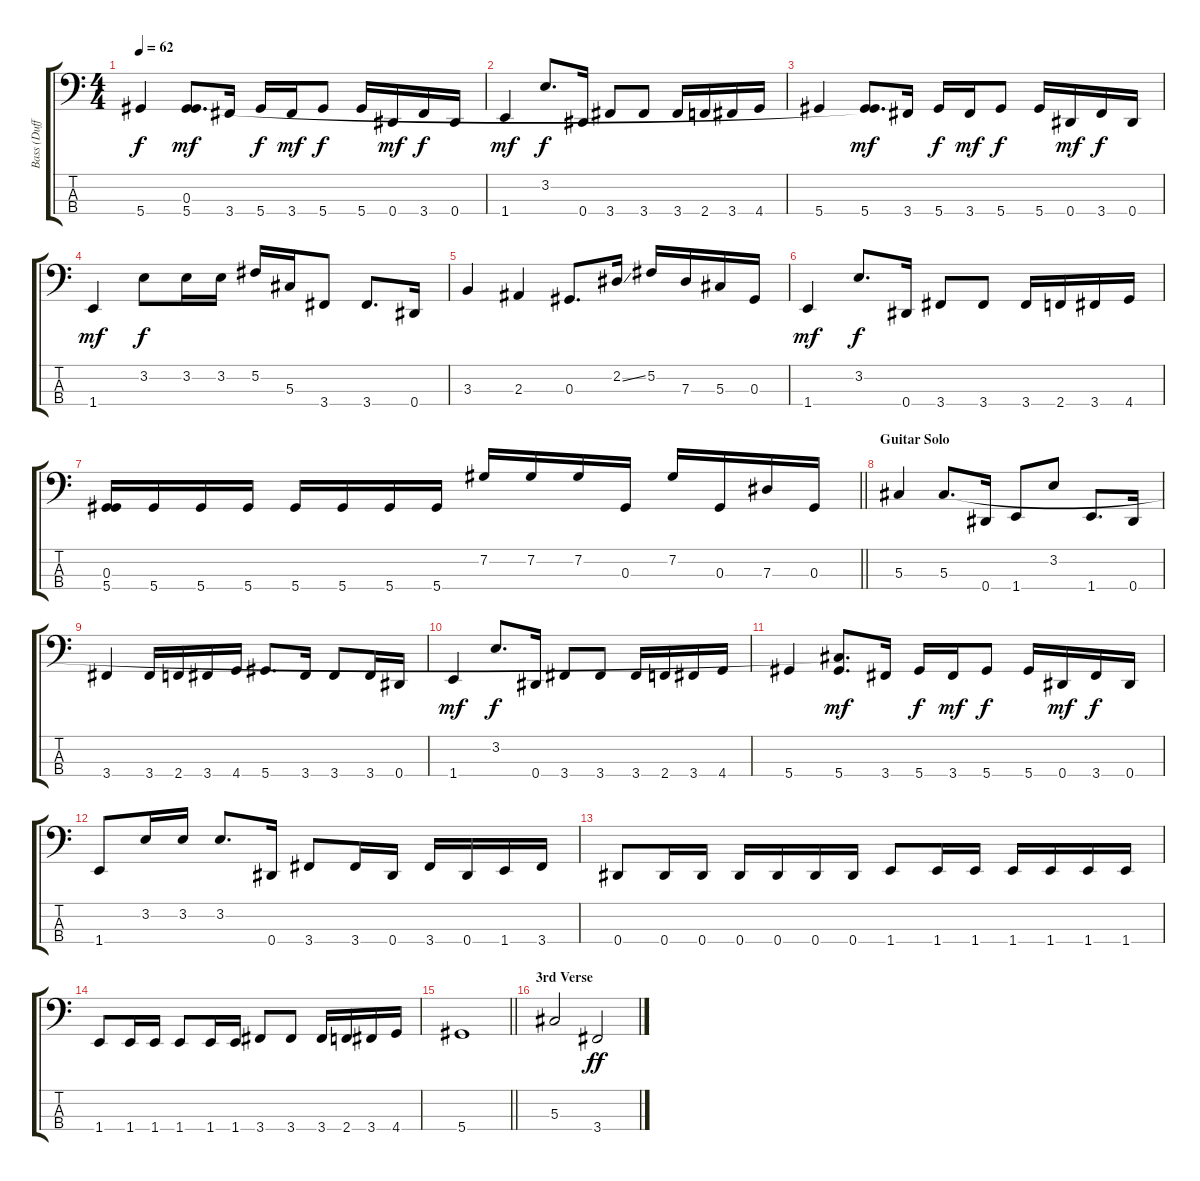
\track ("Bass (Duff)" "Bass (Duff") {instrument electricbasspick}
\staff {score tabs}
\tuning (Gb2 Db2 Ab1 Eb1) {hide}
\ts (4 4)
\tempo 62
\clef f4
\ks c
5.4.4{dy f} (0.3{t} 5.4).8{d dy mf} 3.4.16 5.4.16{dy f} 3.4.16{dy mf} 5.4.8{dy f} 5.4.16 0.4.16{dy mf} 3.4.16{dy f} 0.4.16 |
1.4.4{dy mf} 3.2.8{d dy f} 0.4.16 3.4.8 3.4.8 3.4.16 2.4.16 3.4.16 4.4.16 |
5.4.4 (0.3{t} 5.4).8{d dy mf} 3.4.16 5.4.16{dy f} 3.4.16{dy mf} 5.4.8{dy f} 5.4.16 0.4.16{dy mf} 3.4.16{dy f} 0.4.16 |
1.4.4{dy mf} 3.2.8{dy f} 3.2.16 3.2.16 5.2.16 5.3.16 3.4.8 3.4.8{d} 0.4.16 |
3.3.4 2.3.4 0.3.8{d} 2.2{ss}.16 5.2.16 7.3.16 5.3.16 0.3.16 |
1.4.4{dy mf} 3.2.8{d dy f} 0.4.16 3.4.8 3.4.8 3.4.16 2.4.16 3.4.16 4.4.16 |
\barLineRight lightlight
(0.3 5.4).16 5.4.16 5.4.16 5.4.16 5.4.16 5.4.16 5.4.16 5.4.16 7.2.16 7.2.16 7.2.16 0.3.16 7.2.16 0.3.16 7.3.16 0.3.16 |
\section ("" "Guitar Solo")
5.3.4 5.3.8{d} 0.4.16 1.4.8 3.2.8 1.4.8{d} 0.4.16 |
3.4.4 3.4.16 2.4.16 3.4.16 4.4.16 5.4.8{d} 3.4.16 3.4.8 3.4.16 0.4.16 |
1.4.4{dy mf} 3.2.8{d dy f} 0.4.16 3.4.8 3.4.8 3.4.16 2.4.16 3.4.16 4.4.16 |
5.4.4 (5.3{t} 5.4).8{d dy mf} 3.4.16 5.4.16{dy f} 3.4.16{dy mf} 5.4.8{dy f} 5.4.16 0.4.16{dy mf} 3.4.16{dy f} 0.4.16 |
1.4.8 3.2.16 3.2.16 3.2.8{d} 0.4.16 3.4.8 3.4.16 0.4.16 3.4.16 0.4.16 1.4.16 3.4.16 |
0.4.8 0.4.16 0.4.16 0.4.16 0.4.16 0.4.16 0.4.16 1.4.8 1.4.16 1.4.16 1.4.16 1.4.16 1.4.16 1.4.16 |
1.4.8 1.4.16 1.4.16 1.4.8 1.4.16 1.4.16 3.4.8 3.4.8 3.4.16 2.4.16 3.4.16 4.4.16 |
\barLineRight lightlight
5.4.1 |
\section ("" "3rd Verse")
5.3.2 3.4.2{dy ff}
